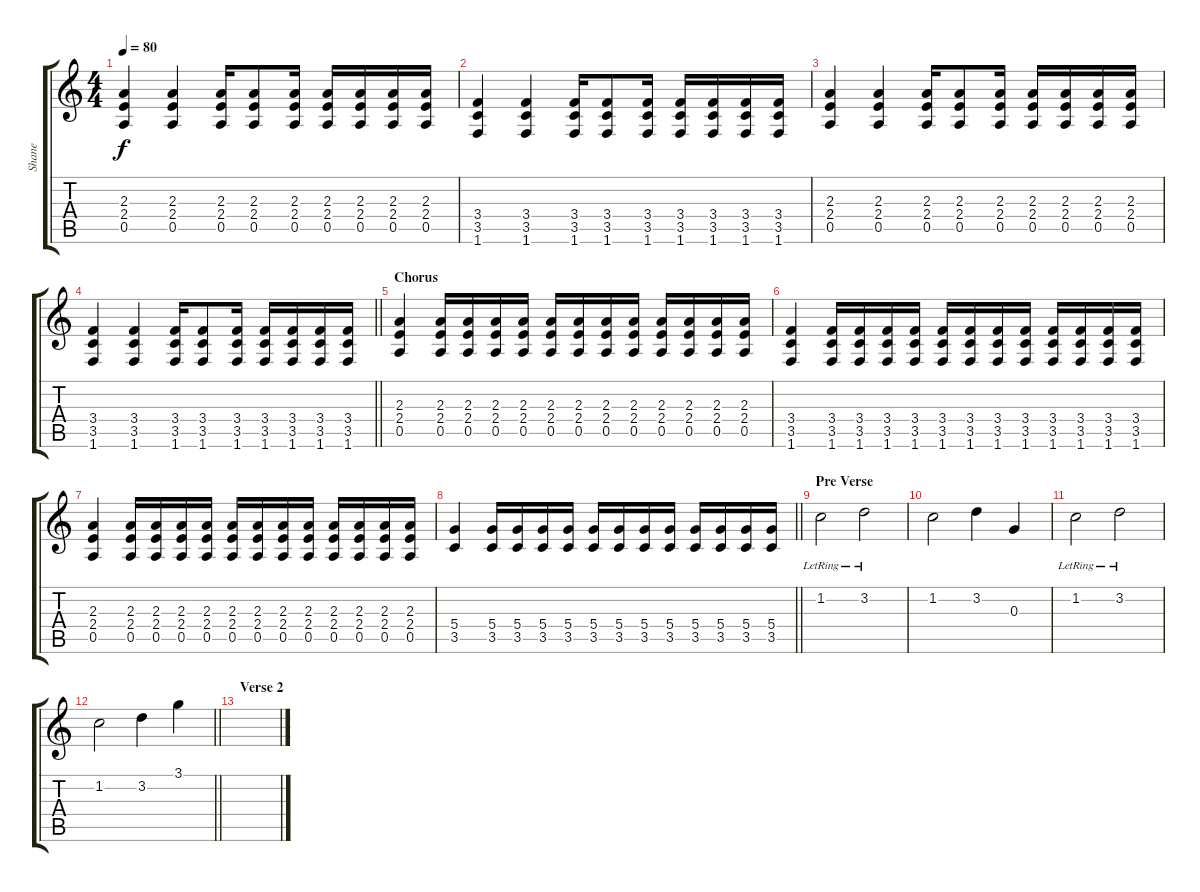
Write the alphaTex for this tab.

\track ("Shane" "Shane") {instrument electricguitarclean}
\staff {score tabs}
\tuning (E4 B3 G3 D3 A2 E2) {hide}
\ts (4 4)
\tempo 80
\clef g2
\ks c
(2.3 2.4 0.5).4{dy f instrument electricguitarclean} (2.3 2.4 0.5).4 (2.3 2.4 0.5).16 (2.3 2.4 0.5).8 (2.3 2.4 0.5).16 (2.3 2.4 0.5).16 (2.3 2.4 0.5).16 (2.3 2.4 0.5).16 (2.3 2.4 0.5).16 |
(3.4 3.5 1.6).4 (3.4 3.5 1.6).4 (3.4 3.5 1.6).16 (3.4 3.5 1.6).8 (3.4 3.5 1.6).16 (3.4 3.5 1.6).16 (3.4 3.5 1.6).16 (3.4 3.5 1.6).16 (3.4 3.5 1.6).16 |
(2.3 2.4 0.5).4 (2.3 2.4 0.5).4 (2.3 2.4 0.5).16 (2.3 2.4 0.5).8 (2.3 2.4 0.5).16 (2.3 2.4 0.5).16 (2.3 2.4 0.5).16 (2.3 2.4 0.5).16 (2.3 2.4 0.5).16 |
\barLineRight lightlight
(3.4 3.5 1.6).4 (3.4 3.5 1.6).4 (3.4 3.5 1.6).16 (3.4 3.5 1.6).8 (3.4 3.5 1.6).16 (3.4 3.5 1.6).16 (3.4 3.5 1.6).16 (3.4 3.5 1.6).16 (3.4 3.5 1.6).16 |
\section ("" "Chorus")
(2.3 2.4 0.5).4{volume 16 instrument overdrivenguitar} (2.3 2.4 0.5).16 (2.3 2.4 0.5).16 (2.3 2.4 0.5).16 (2.3 2.4 0.5).16 (2.3 2.4 0.5).16 (2.3 2.4 0.5).16 (2.3 2.4 0.5).16 (2.3 2.4 0.5).16 (2.3 2.4 0.5).16 (2.3 2.4 0.5).16 (2.3 2.4 0.5).16 (2.3 2.4 0.5).16 |
(3.4 3.5 1.6).4 (3.4 3.5 1.6).16 (3.4 3.5 1.6).16 (3.4 3.5 1.6).16 (3.4 3.5 1.6).16 (3.4 3.5 1.6).16 (3.4 3.5 1.6).16 (3.4 3.5 1.6).16 (3.4 3.5 1.6).16 (3.4 3.5 1.6).16 (3.4 3.5 1.6).16 (3.4 3.5 1.6).16 (3.4 3.5 1.6).16 |
(2.3 2.4 0.5).4{volume 16 instrument overdrivenguitar} (2.3 2.4 0.5).16 (2.3 2.4 0.5).16 (2.3 2.4 0.5).16 (2.3 2.4 0.5).16 (2.3 2.4 0.5).16 (2.3 2.4 0.5).16 (2.3 2.4 0.5).16 (2.3 2.4 0.5).16 (2.3 2.4 0.5).16 (2.3 2.4 0.5).16 (2.3 2.4 0.5).16 (2.3 2.4 0.5).16 |
\barLineRight lightlight
(5.4 3.5).4 (5.4 3.5).16 (5.4 3.5).16 (5.4 3.5).16 (5.4 3.5).16 (5.4 3.5).16 (5.4 3.5).16 (5.4 3.5).16 (5.4 3.5).16 (5.4 3.5).16 (5.4 3.5).16 (5.4 3.5).16 (5.4 3.5).16 |
\section ("" "Pre Verse")
1.2{lr}.2{instrument electricguitarclean} 3.2{lr}.2 |
1.2.2 3.2.4 0.3.4 |
1.2{lr}.2 3.2{lr}.2 |
\barLineRight lightlight
1.2.2 3.2.4 3.1.4 |
\section ("" "Verse 2")
